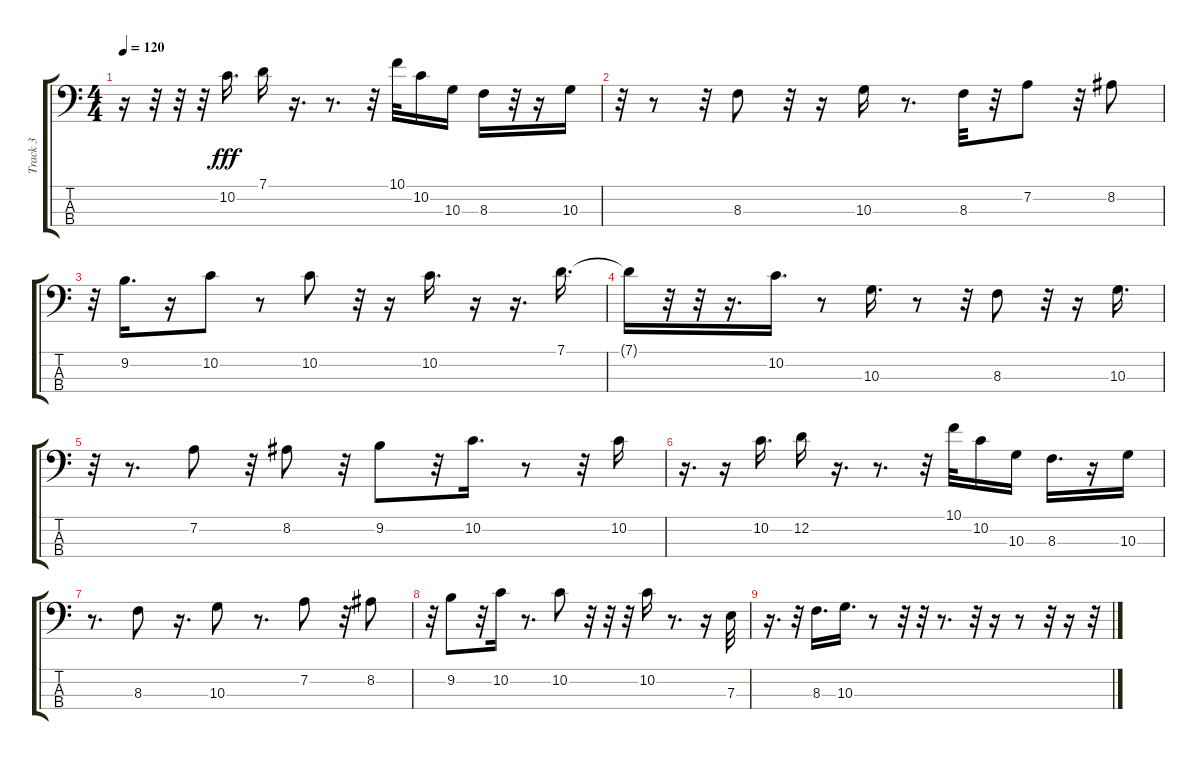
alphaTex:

\track ("Track 3" "Track 3") {instrument synthbass2}
\staff {score tabs}
\tuning (G2 D2 A1 E1) {hide}
\ts (4 4)
\tempo 120
\clef f4
\ks c
r.16{dy fff} r.32 r.32 r.32 10.2.16{d} 7.1.16 r.16{d} r.8{d} r.32 10.1.32 10.2.16 10.3.16 8.3.16 r.32 r.16 10.3.16 |
r.32 r.8 r.32 8.3.8 r.32 r.16 10.3.16 r.8{d} 8.3.32 r.32 7.2.8 r.32 8.2.8 |
r.32 9.2.16{d} r.16 10.2.8 r.8 10.2.8 r.32 r.16 10.2.16{d} r.16 r.16{d} 7.1.16{d} |
7.1{t}.16 r.32 r.32 r.16{d} 10.2.16{d} r.8 10.3.16{d} r.8 r.32 8.3.8 r.32 r.16 10.3.16{d} |
r.32 r.8{d} 7.2.8 r.32 8.2.8 r.32 9.2.8 r.32 10.2.16{d} r.8 r.32 10.2.16 |
r.16{d} r.16 10.2.16{d} 12.2.16 r.16{d} r.8{d} r.32 10.1.32 10.2.16 10.3.16 8.3.16{d} r.16 10.3.16 |
r.8{d} 8.3.8 r.16{d} 10.3.8 r.8{d} 7.2.8 r.32 8.2.8 |
r.32 9.2.8 r.32 10.2.16 r.8{d} 10.2.8 r.32 r.32 r.32 10.2.16 r.8{d} r.16 7.3.32 |
r.16{d} r.32 8.3.16{d} 10.3.16{d} r.8 r.32 r.32 r.8{d} r.32 r.16 r.8 r.32 r.16 r.32
